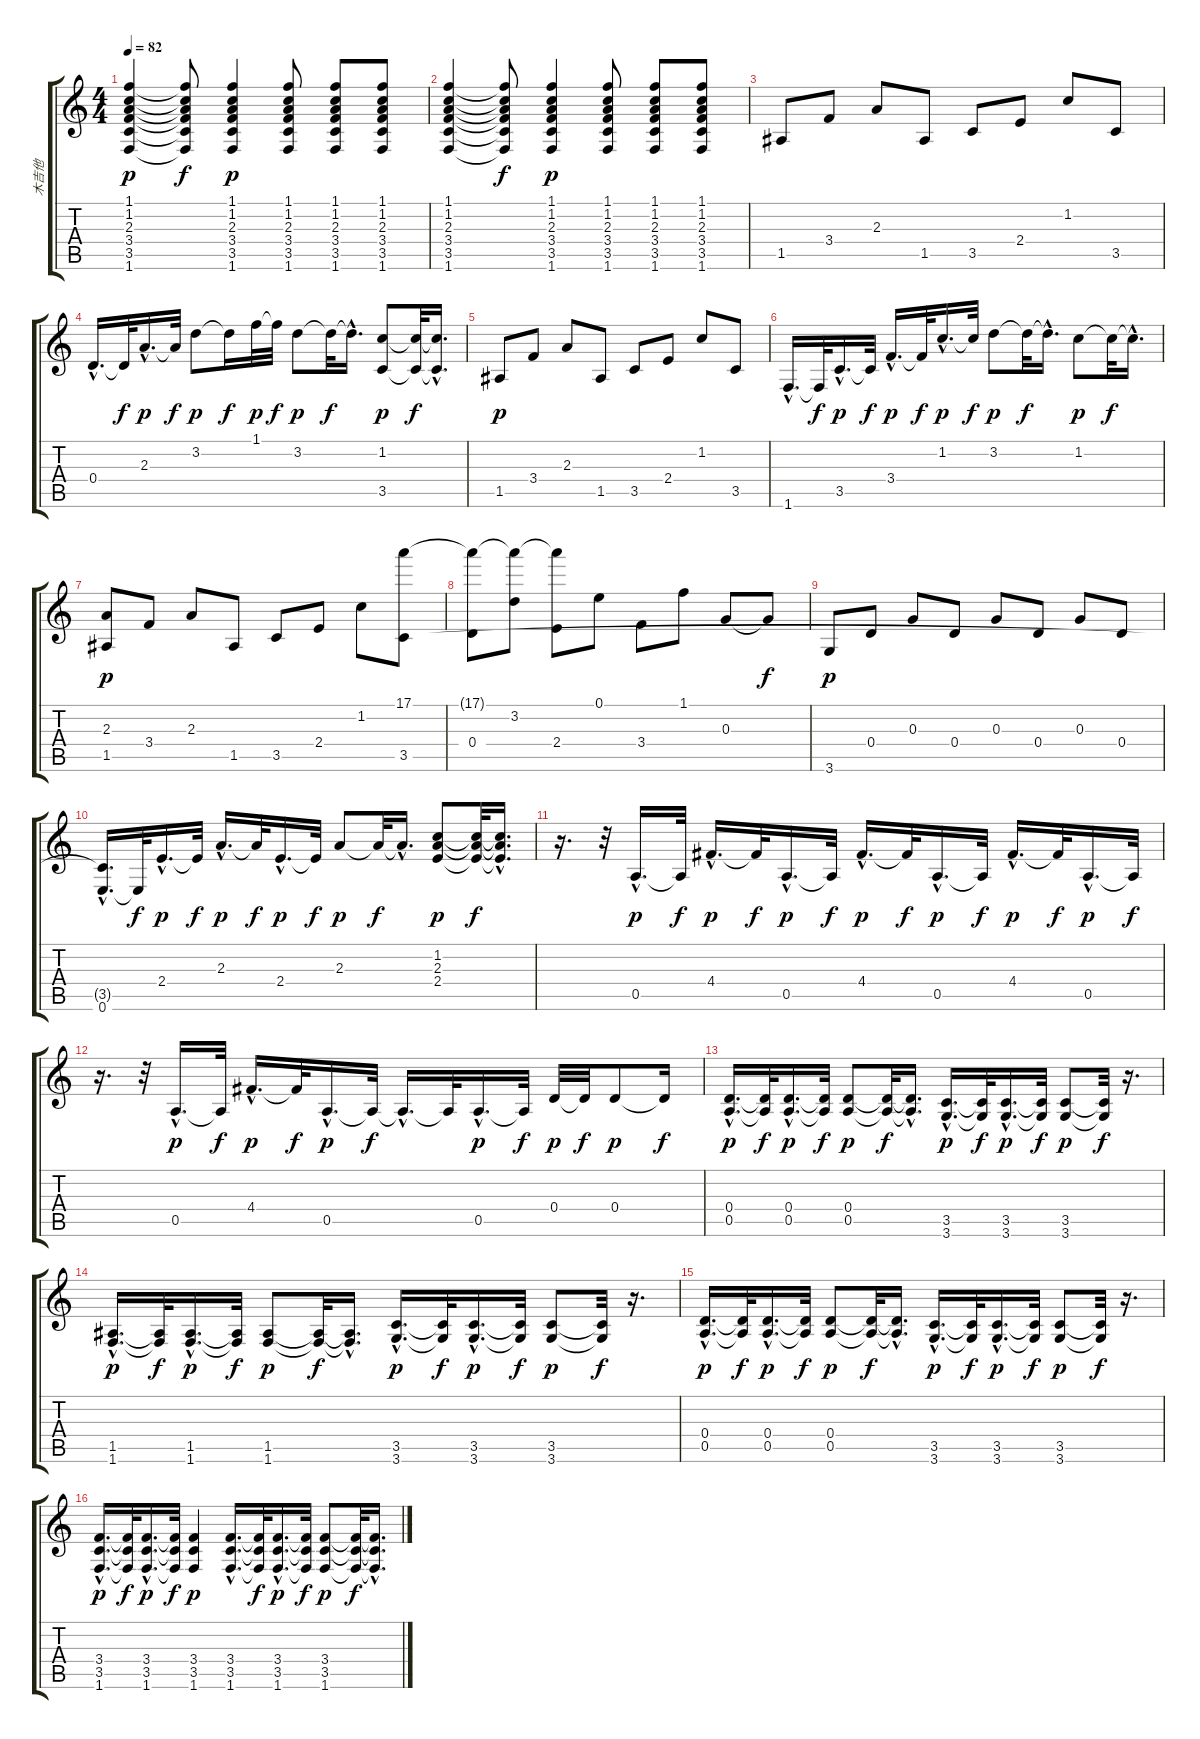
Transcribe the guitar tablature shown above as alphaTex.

\track ("木吉他" "木吉他") {instrument acousticguitarsteel}
\staff {score tabs}
\tuning (E4 B3 G3 D3 A2 E2) {hide}
\ts (4 4)
\tempo 82
\clef g2
\ks c
(1.1 1.2 2.3 3.4 3.5 1.6).4{dy p} (1.1{t} 1.2{t} 2.3{t} 3.4{t} 3.5{t} 1.6{t}).8{dy f} (1.1 1.2 2.3 3.4 3.5 1.6).4{dy p} (1.1 1.2 2.3 3.4 3.5 1.6).8 (1.1 1.2 2.3 3.4 3.5 1.6).8 (1.1 1.2 2.3 3.4 3.5 1.6).8 |
(1.1 1.2 2.3 3.4 3.5 1.6).4 (1.1{t} 1.2{t} 2.3{t} 3.4{t} 3.5{t} 1.6{t}).8{dy f} (1.1 1.2 2.3 3.4 3.5 1.6).4{dy p} (1.1 1.2 2.3 3.4 3.5 1.6).8 (1.1 1.2 2.3 3.4 3.5 1.6).8 (1.1 1.2 2.3 3.4 3.5 1.6).8 |
1.5.8 3.4.8 2.3.8 1.5.8 3.5.8 2.4.8 1.2.8 3.5.8 |
0.4{hac}.16{d} 0.4{t}.32{dy f} 2.3{hac}.16{d dy p} 2.3{t}.32{dy f} 3.2.8{dy p} 3.2{t}.16{dy f} 1.1.32{dy p} 1.1{t}.32{dy f} 3.2.8{dy p} 3.2{t}.32{dy f} 3.2{hac t}.16{d} (1.2 3.5).8{dy p} (1.2{t} 3.5{t}).32{dy f} (1.2{hac t} 3.5{hac t}).16{d} |
1.5.8{dy p} 3.4.8 2.3.8 1.5.8 3.5.8 2.4.8 1.2.8 3.5.8 |
1.6{hac}.16{d} 1.6{t}.32{dy f} 3.5{hac}.16{d dy p} 3.5{t}.32{dy f} 3.4{hac}.16{d dy p} 3.4{t}.32{dy f} 1.2{hac}.16{d dy p} 1.2{t}.32{dy f} 3.2.8{dy p} 3.2{t}.32{dy f} 3.2{hac t}.16{d} 1.2.8{dy p} 1.2{t}.32{dy f} 1.2{hac t}.16{d} |
(2.3 1.5).8{dy p} 3.4.8 2.3.8 1.5.8 3.5.8 2.4.8 1.2.8 (17.1 3.5).8 |
(17.1{t} 0.4).8 (17.1{t} 3.2).8 (17.1{t} 2.4).8 0.1.8 3.4.8 1.1.8 0.3.8 0.3{t}.8{dy f} |
3.6.8{dy p} 0.4.8 0.3.8 0.4.8 0.3.8 0.4.8 0.3.8 0.4.8 |
(3.5{hac t} 0.6{hac}).16{d} 0.6{t}.32{dy f} 2.4{hac}.16{d dy p} 2.4{t}.32{dy f} 2.3{hac}.16{d dy p} 2.3{t}.32{dy f} 2.4{hac}.16{d dy p} 2.4{t}.32{dy f} 2.3.8{dy p} 2.3{t}.32{dy f} 2.3{hac t}.16{d} (1.2 2.3 2.4).8{dy p} (1.2{t} 2.3{t} 2.4{t}).32{dy f} (1.2{hac t} 2.3{hac t} 2.4{hac t}).16{d} |
r.16{d} r.32 0.5{hac}.16{d dy p} 0.5{t}.32{dy f} 4.4{hac}.16{d dy p} 4.4{t}.32{dy f} 0.5{hac}.16{d dy p} 0.5{t}.32{dy f} 4.4{hac}.16{d dy p} 4.4{t}.32{dy f} 0.5{hac}.16{d dy p} 0.5{t}.32{dy f} 4.4{hac}.16{d dy p} 4.4{t}.32{dy f} 0.5{hac}.16{d dy p} 0.5{t}.32{dy f} |
r.16{d} r.32 0.5{hac}.16{d dy p} 0.5{t}.32{dy f} 4.4{hac}.16{d dy p} 4.4{t}.32{dy f} 0.5{hac}.16{d dy p} 0.5{t}.32{dy f} 0.5{hac t}.16{d} 0.5{t}.32 0.5{hac}.16{d dy p} 0.5{t}.32{dy f} 0.4.32{dy p} 0.4{t}.32{dy f} 0.4.8{dy p} 0.4{t}.16{dy f} |
(0.4{hac} 0.5{hac}).16{d dy p} (0.4{t} 0.5{t}).32{dy f} (0.4{hac} 0.5{hac}).16{d dy p} (0.4{t} 0.5{t}).32{dy f} (0.4 0.5).8{dy p} (0.4{t} 0.5{t}).32{dy f} (0.4{hac t} 0.5{hac t}).16{d} (3.5{hac} 3.6{hac}).16{d dy p} (3.5{t} 3.6{t}).32{dy f} (3.5{hac} 3.6{hac}).16{d dy p} (3.5{t} 3.6{t}).32{dy f} (3.5 3.6).8{dy p} (3.5{t} 3.6{t}).32{dy f} r.16{d} |
(1.5{hac} 1.6{hac}).16{d dy p} (1.5{t} 1.6{t}).32{dy f} (1.5{hac} 1.6{hac}).16{d dy p} (1.5{t} 1.6{t}).32{dy f} (1.5 1.6).8{dy p} (1.5{t} 1.6{t}).32{dy f} (1.5{hac t} 1.6{hac t}).16{d} (3.5{hac} 3.6{hac}).16{d dy p} (3.5{t} 3.6{t}).32{dy f} (3.5{hac} 3.6{hac}).16{d dy p} (3.5{t} 3.6{t}).32{dy f} (3.5 3.6).8{dy p} (3.5{t} 3.6{t}).32{dy f} r.16{d} |
(0.4{hac} 0.5{hac}).16{d dy p} (0.4{t} 0.5{t}).32{dy f} (0.4{hac} 0.5{hac}).16{d dy p} (0.4{t} 0.5{t}).32{dy f} (0.4 0.5).8{dy p} (0.4{t} 0.5{t}).32{dy f} (0.4{hac t} 0.5{hac t}).16{d} (3.5{hac} 3.6{hac}).16{d dy p} (3.5{t} 3.6{t}).32{dy f} (3.5{hac} 3.6{hac}).16{d dy p} (3.5{t} 3.6{t}).32{dy f} (3.5 3.6).8{dy p} (3.5{t} 3.6{t}).32{dy f} r.16{d} |
(3.4{hac} 3.5{hac} 1.6{hac}).16{d dy p} (3.4{t} 3.5{t} 1.6{t}).32{dy f} (3.4{hac} 3.5{hac} 1.6{hac}).16{d dy p} (3.4{t} 3.5{t} 1.6{t}).32{dy f} (3.4 3.5 1.6).4{dy p} (3.4{hac} 3.5{hac} 1.6{hac}).16{d} (3.4{t} 3.5{t} 1.6{t}).32{dy f} (3.4{hac} 3.5{hac} 1.6{hac}).16{d dy p} (3.4{t} 3.5{t} 1.6{t}).32{dy f} (3.4 3.5 1.6).8{dy p} (3.4{t} 3.5{t} 1.6{t}).32{dy f} (3.4{hac t} 3.5{hac t} 1.6{hac t}).16{d}
